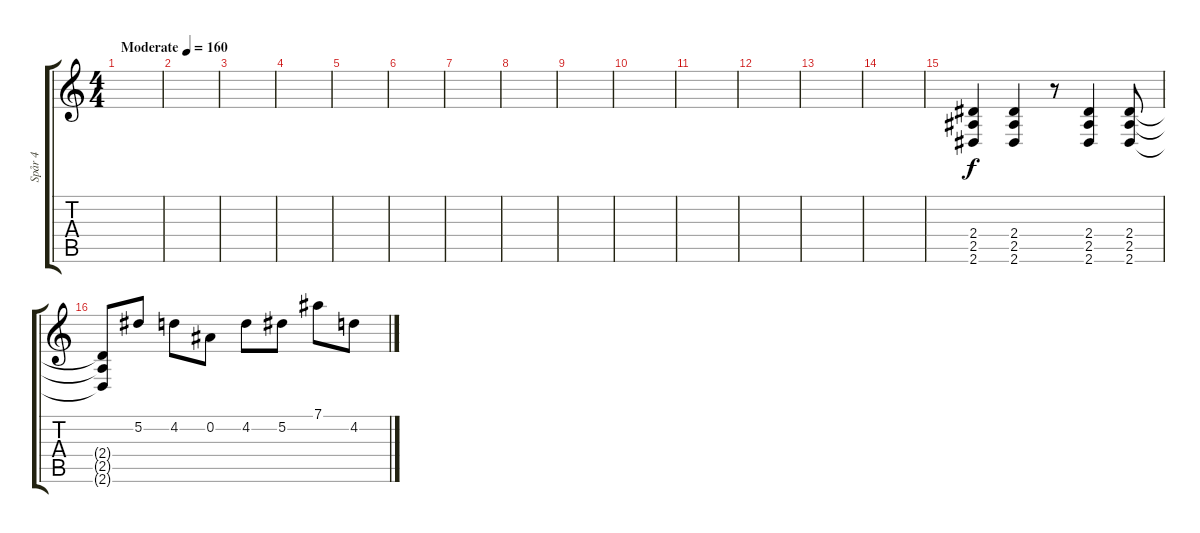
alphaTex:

\track ("Spår 4" "Spår 4") {instrument distortionguitar}
\staff {score tabs}
\tuning (Eb4 Bb3 Gb3 Db3 Ab2 Db2) {hide}
\ts (4 4)
\tempo (160 "Moderate")
\clef g2
\ks c
|
|
|
|
|
|
|
|
|
|
|
|
|
|
(2.4 2.5 2.6).4 (2.4 2.5 2.6).4 r.8 (2.4 2.5 2.6).4 (2.4 2.5 2.6).8 |
(2.4{t} 2.5{t} 2.6{t}).8 5.2.8 4.2.8 0.2.8 4.2.8 5.2.8 7.1.8 4.2.8
